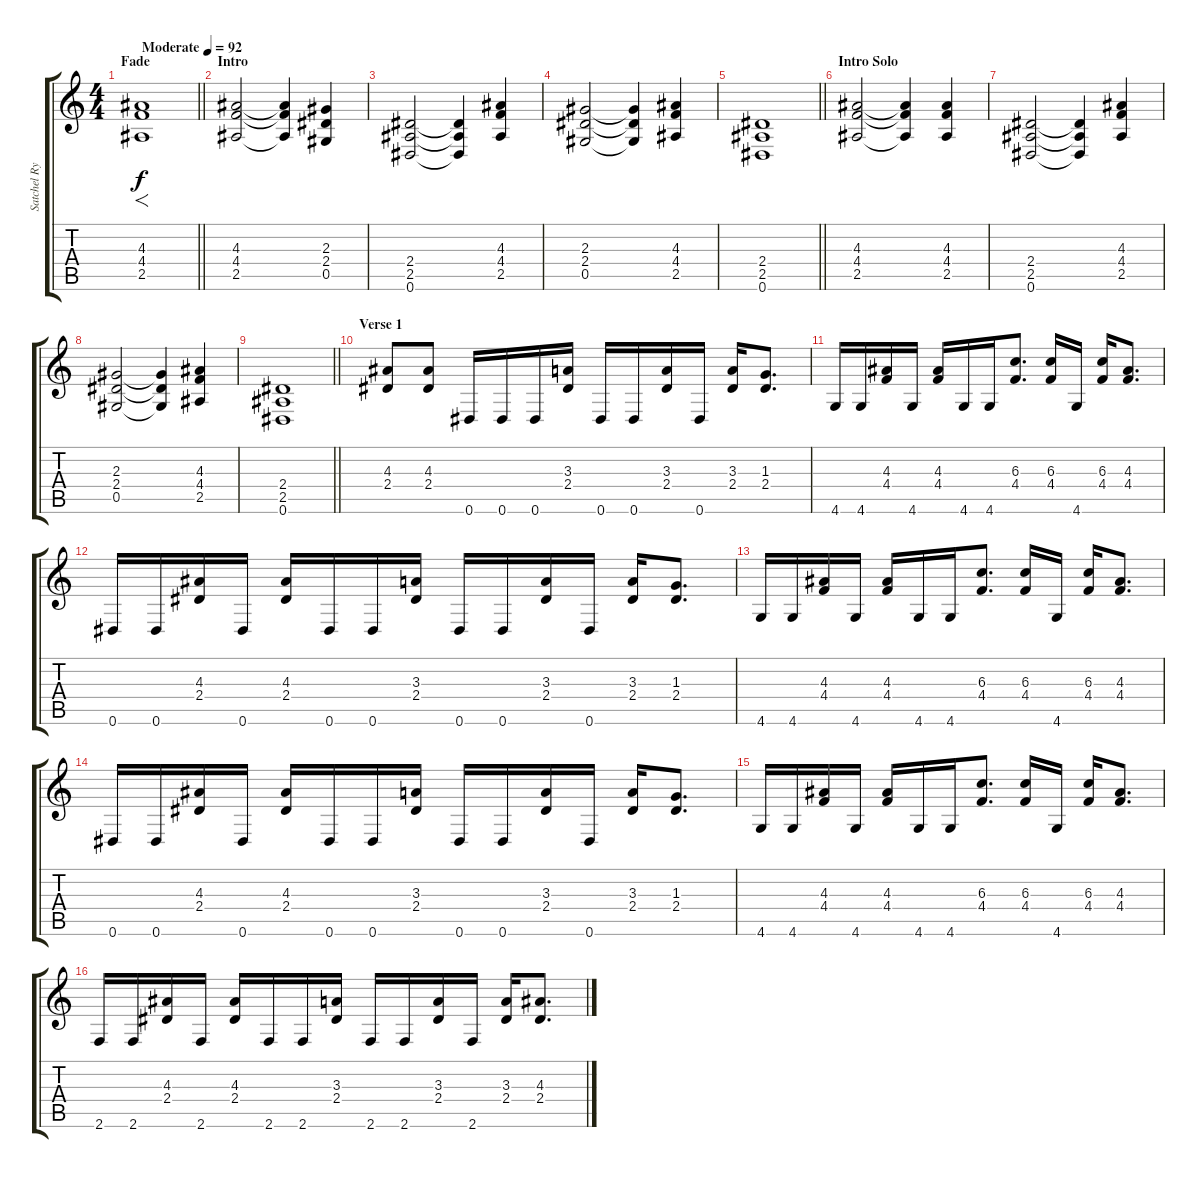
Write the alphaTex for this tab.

\track ("Satchel Rythym" "Satchel Ry") {instrument distortionguitar}
\staff {score tabs}
\tuning (Eb4 Bb3 Gb3 Db3 Ab2 Eb2) {hide}
\ts (4 4)
\section ("" "Fade")
\tempo (92 "Moderate")
\clef g2
\barLineRight lightlight
\ks c
(4.3 4.4 2.5).1{f dy f instrument distortionguitar} |
\section ("" "Intro")
(4.3 4.4 2.5).2 (4.3{t} 4.4{t} 2.5{t}).4 (2.3 2.4 0.5).4 |
(2.4 2.5 0.6).2 (2.4{t} 2.5{t} 0.6{t}).4 (4.3 4.4 2.5).4 |
(2.3 2.4 0.5).2 (2.3{t} 2.4{t} 0.5{t}).4 (4.3 4.4 2.5).4 |
\barLineRight lightlight
(2.4 2.5 0.6).1 |
\section ("" "Intro Solo")
(4.3 4.4 2.5).2 (4.3{t} 4.4{t} 2.5{t}).4 (4.3 4.4 2.5).4 |
(2.4 2.5 0.6).2 (2.4{t} 2.5{t} 0.6{t}).4 (4.3 4.4 2.5).4 |
(2.3 2.4 0.5).2 (2.3{t} 2.4{t} 0.5{t}).4 (4.3 4.4 2.5).4 |
\barLineRight lightlight
(2.4 2.5 0.6).1 |
\section ("" "Verse 1")
(4.3 2.4).8 (4.3 2.4).8 0.6.16 0.6.16 0.6.16 (3.3 2.4).16 0.6.16 0.6.16 (3.3 2.4).16 0.6.16 (3.3 2.4).16 (1.3 2.4).8{d} |
4.6.16 4.6.16 (4.3 4.4).16 4.6.16 (4.3 4.4).16 4.6.16 4.6.16 (6.3 4.4).8{d} (6.3 4.4).16 4.6.16 (6.3 4.4).16 (4.3 4.4).8{d} |
0.6.16 0.6.16 (4.3 2.4).16 0.6.16 (4.3 2.4).16 0.6.16 0.6.16 (3.3 2.4).16 0.6.16 0.6.16 (3.3 2.4).16 0.6.16 (3.3 2.4).16 (1.3 2.4).8{d} |
4.6.16 4.6.16 (4.3 4.4).16 4.6.16 (4.3 4.4).16 4.6.16 4.6.16 (6.3 4.4).8{d} (6.3 4.4).16 4.6.16 (6.3 4.4).16 (4.3 4.4).8{d} |
0.6.16 0.6.16 (4.3 2.4).16 0.6.16 (4.3 2.4).16 0.6.16 0.6.16 (3.3 2.4).16 0.6.16 0.6.16 (3.3 2.4).16 0.6.16 (3.3 2.4).16 (1.3 2.4).8{d} |
4.6.16 4.6.16 (4.3 4.4).16 4.6.16 (4.3 4.4).16 4.6.16 4.6.16 (6.3 4.4).8{d} (6.3 4.4).16 4.6.16 (6.3 4.4).16 (4.3 4.4).8{d} |
2.6.16 2.6.16 (4.3 2.4).16 2.6.16 (4.3 2.4).16 2.6.16 2.6.16 (3.3 2.4).16 2.6.16 2.6.16 (3.3 2.4).16 2.6.16 (3.3 2.4).16 (4.3 2.4).8{d}
